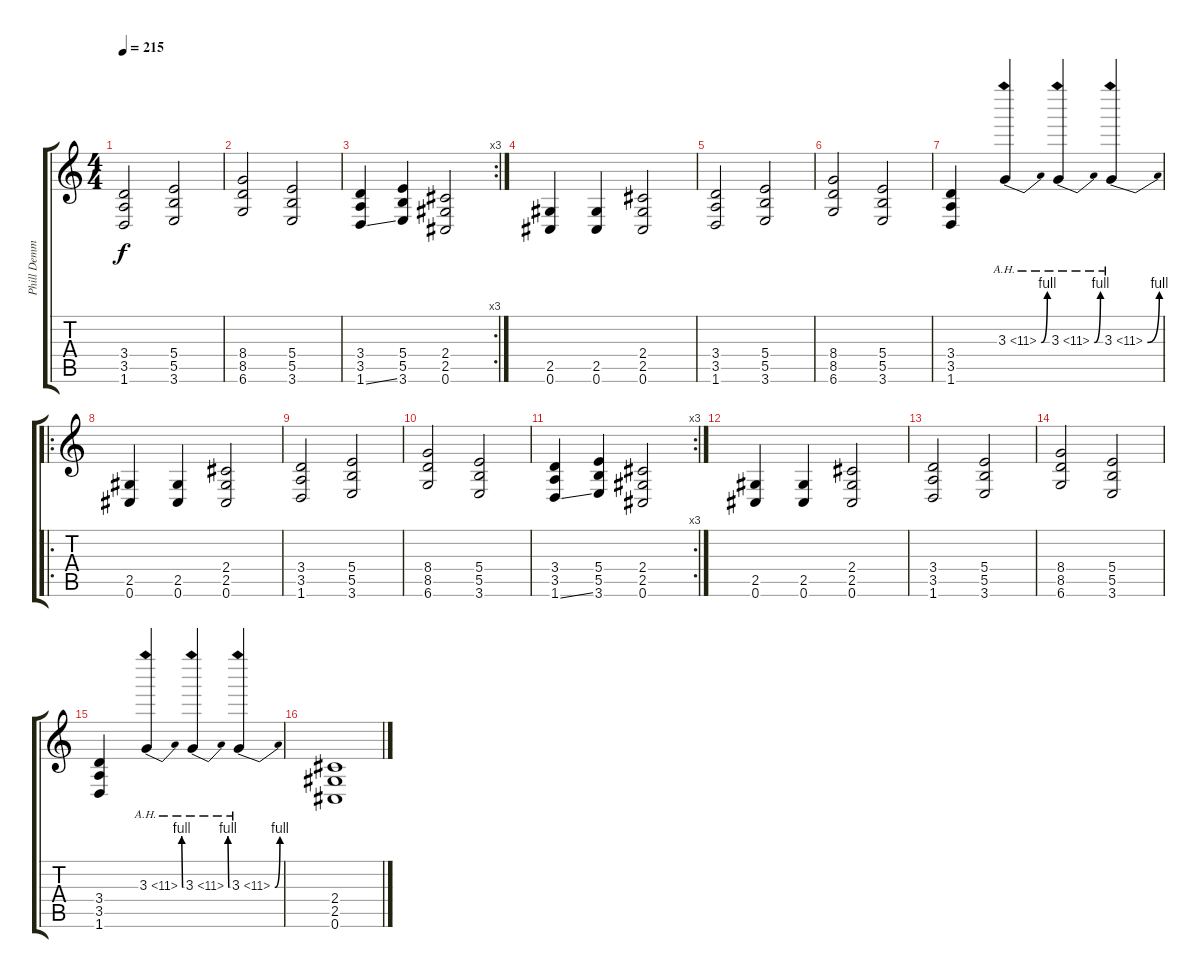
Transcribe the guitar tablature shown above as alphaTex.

\track ("Phill Demmel" "Phill Demm") {instrument distortionguitar}
\staff {score tabs}
\tuning (Db4 Ab3 E3 B2 Gb2 Db2) {hide}
\ts (4 4)
\tempo 215
\clef g2
\ks c
(3.4 3.5 1.6).2{dy f} (5.4 5.5 3.6).2 |
(8.4 8.5 6.6).2 (5.4 5.5 3.6).2 |
\rc 3
(3.4 3.5 1.6{ss}).4 (5.4 5.5 3.6).4 (2.4 2.5 0.6).2 |
(2.5 0.6).4 (2.5 0.6).4 (2.4 2.5 0.6).2 |
(3.4 3.5 1.6).2 (5.4 5.5 3.6).2 |
(8.4 8.5 6.6).2 (5.4 5.5 3.6).2 |
(3.4 3.5 1.6).4 3.3{be (bend 0 0 60 4) ah 8}.4 3.3{be (bend 0 0 60 4) ah 8}.4 3.3{be (bend 0 0 60 4) ah 8}.4 |
\ro
(2.5 0.6).4 (2.5 0.6).4 (2.4 2.5 0.6).2 |
(3.4 3.5 1.6).2 (5.4 5.5 3.6).2 |
(8.4 8.5 6.6).2 (5.4 5.5 3.6).2 |
\rc 3
(3.4 3.5 1.6{ss}).4 (5.4 5.5 3.6).4 (2.4 2.5 0.6).2 |
(2.5 0.6).4 (2.5 0.6).4 (2.4 2.5 0.6).2 |
(3.4 3.5 1.6).2 (5.4 5.5 3.6).2 |
(8.4 8.5 6.6).2 (5.4 5.5 3.6).2 |
(3.4 3.5 1.6).4 3.3{be (bend 0 0 60 4) ah 8}.4 3.3{be (bend 0 0 60 4) ah 8}.4 3.3{be (bend 0 0 60 4) ah 8}.4 |
(2.4 2.5 0.6).1
